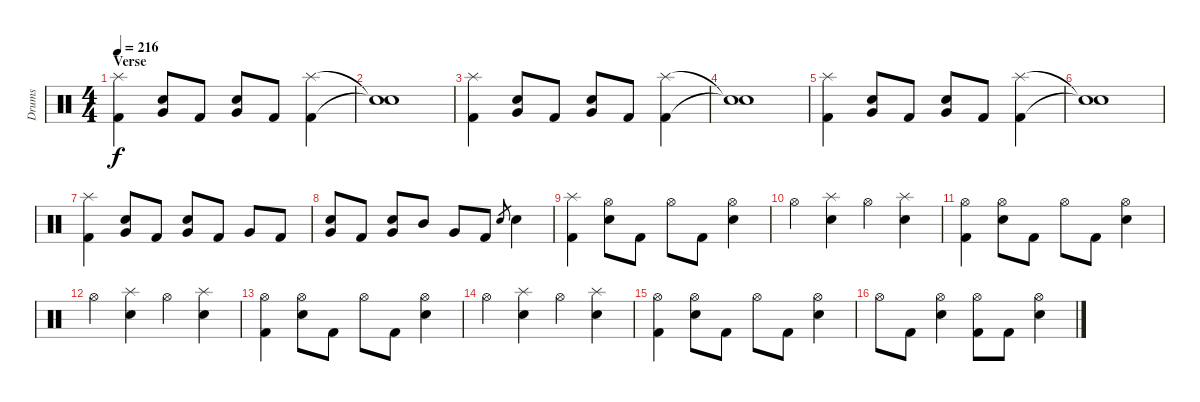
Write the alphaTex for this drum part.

\track ("Drums" "Drums") {instrument percussion}
\staff {score}
\articulation defaults
\ts (4 4)
\section ("" "Verse")
\tempo 216
\clef neutral
\ks c
("Splash (hit)" "Kick (hit) 2").4{dy f} ("Very Low Tom (hit)" "Electric Snare (hit)").8 "Kick (hit) 2".8 ("Very Low Tom (hit)" "Electric Snare (hit)").8 "Kick (hit) 2".8 ("Splash (hit)" "Kick (hit) 2").4 |
("Snare (hit)"{t} "Snare (hit)"{t}).1 |
("Splash (hit)" "Kick (hit) 2").4 ("Very Low Tom (hit)" "Electric Snare (hit)").8 "Kick (hit) 2".8 ("Very Low Tom (hit)" "Electric Snare (hit)").8 "Kick (hit) 2".8 ("Splash (hit)" "Kick (hit) 2").4 |
("Snare (hit)"{t} "Snare (hit)"{t}).1 |
("Splash (hit)" "Kick (hit) 2").4 ("Very Low Tom (hit)" "Electric Snare (hit)").8 "Kick (hit) 2".8 ("Very Low Tom (hit)" "Electric Snare (hit)").8 "Kick (hit) 2".8 ("Splash (hit)" "Kick (hit) 2").4 |
("Snare (hit)"{t} "Snare (hit)"{t}).1 |
("Splash (hit)" "Kick (hit) 2").4 ("Very Low Tom (hit)" "Electric Snare (hit)").8 "Kick (hit) 2".8 ("Very Low Tom (hit)" "Electric Snare (hit)").8 "Kick (hit) 2".8 "Very Low Tom (hit)".8 "Kick (hit) 2".8 |
("Very Low Tom (hit)" "Electric Snare (hit)").8 "Kick (hit) 2".8 ("Very Low Tom (hit)" "Electric Snare (hit)").8 "Mid Tom (hit)".8 "Very Low Tom (hit)".8 "Kick (hit) 2".8 "Electric Snare (hit)".8{gr} "Electric Snare (hit)".4 |
("Splash (hit)" "Kick (hit) 2").4 ("Hi-Hat (open)" "Electric Snare (hit)").8 "Kick (hit) 2".8 "Hi-Hat (open)".8 "Kick (hit) 2".8 ("Hi-Hat (open)" "Electric Snare (hit)").4 |
"Hi-Hat (open)".4 ("Splash (hit)" "Electric Snare (hit)").4 "Hi-Hat (open)".4 ("Splash (hit)" "Electric Snare (hit)").4 |
("Hi-Hat (open)" "Kick (hit) 2").4 ("Hi-Hat (open)" "Electric Snare (hit)").8 "Kick (hit) 2".8 "Hi-Hat (open)".8 "Kick (hit) 2".8 ("Hi-Hat (open)" "Electric Snare (hit)").4 |
"Hi-Hat (open)".4 ("Splash (hit)" "Electric Snare (hit)").4 "Hi-Hat (open)".4 ("Splash (hit)" "Electric Snare (hit)").4 |
("Hi-Hat (open)" "Kick (hit) 2").4 ("Hi-Hat (open)" "Electric Snare (hit)").8 "Kick (hit) 2".8 "Hi-Hat (open)".8 "Kick (hit) 2".8 ("Hi-Hat (open)" "Electric Snare (hit)").4 |
"Hi-Hat (open)".4 ("Splash (hit)" "Electric Snare (hit)").4 "Hi-Hat (open)".4 ("Splash (hit)" "Electric Snare (hit)").4 |
("Hi-Hat (open)" "Kick (hit) 2").4 ("Hi-Hat (open)" "Electric Snare (hit)").8 "Kick (hit) 2".8 "Hi-Hat (open)".8 "Kick (hit) 2".8 ("Hi-Hat (open)" "Electric Snare (hit)").4 |
"Hi-Hat (open)".8 "Kick (hit) 2".8 ("Hi-Hat (open)" "Electric Snare (hit)").4 ("Hi-Hat (open)" "Kick (hit) 2").8 "Kick (hit) 2".8 ("Hi-Hat (open)" "Electric Snare (hit)").4
